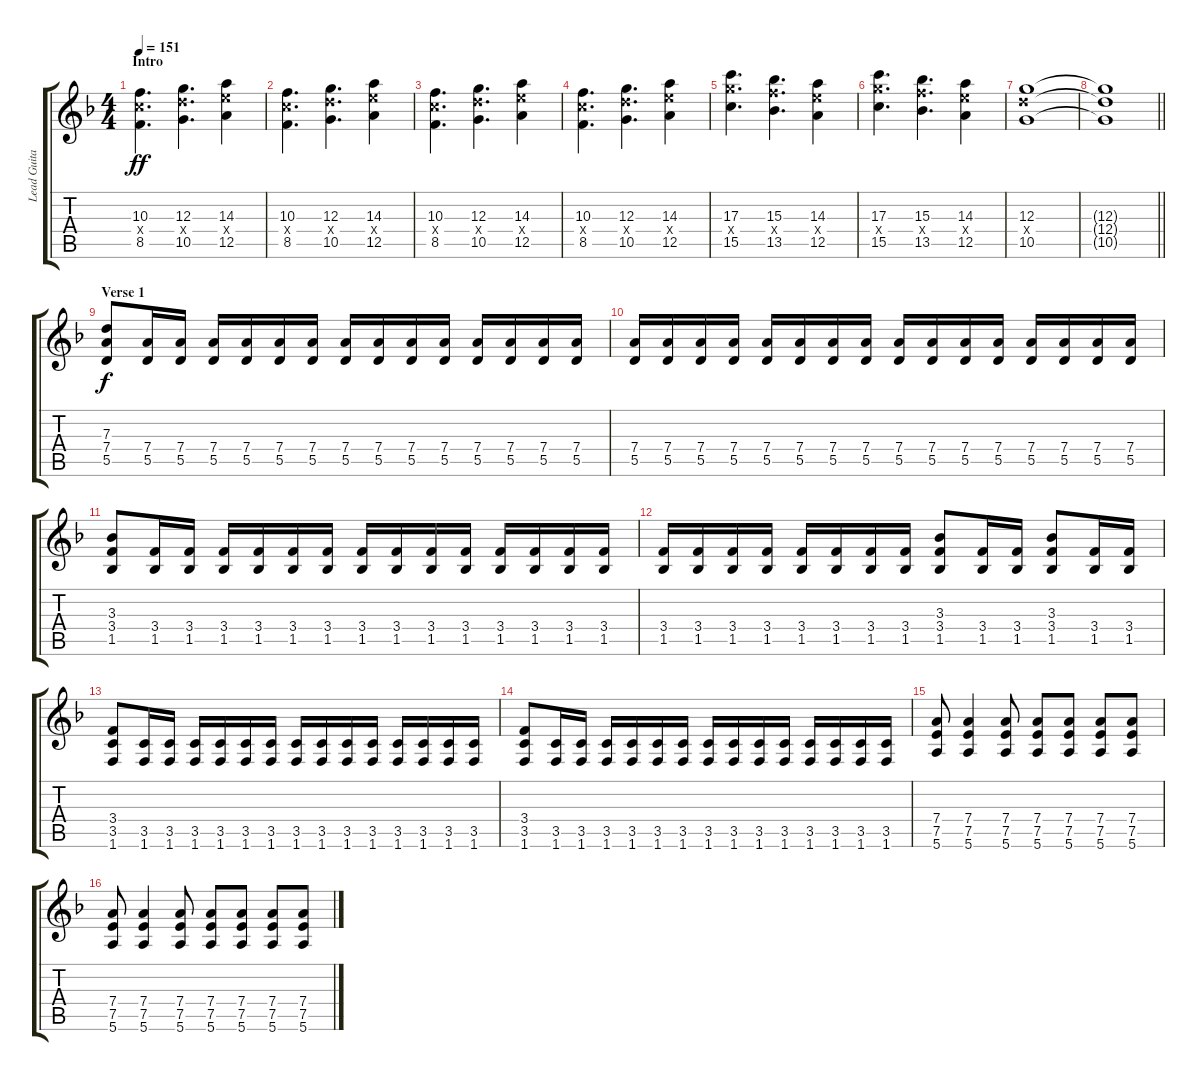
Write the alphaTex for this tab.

\track ("Lead Guitar 2 - Greg Hetson" "Lead Guita") {instrument distortionguitar}
\staff {score tabs}
\tuning (E4 B3 G3 D3 A2 E2) {hide}
\ts (4 4)
\section ("" "Intro")
\tempo 151
\clef g2
\ks f
(10.3 10.4{x} 8.5).4{d dy ff instrument distortionguitar} (12.3 12.4{x} 10.5).4{d} (14.3 14.4{x} 12.5).4 |
(10.3 10.4{x} 8.5).4{d} (12.3 12.4{x} 10.5).4{d} (14.3 14.4{x} 12.5).4 |
(10.3 10.4{x} 8.5).4{d} (12.3 12.4{x} 10.5).4{d} (14.3 14.4{x} 12.5).4 |
(10.3 10.4{x} 8.5).4{d} (12.3 12.4{x} 10.5).4{d} (14.3 14.4{x} 12.5).4 |
(17.3 17.4{x} 15.5).4{d} (15.3 15.4{x} 13.5).4{d} (14.3 14.4{x} 12.5).4 |
(17.3 17.4{x} 15.5).4{d} (15.3 15.4{x} 13.5).4{d} (14.3 14.4{x} 12.5).4 |
(12.3 12.4{x} 10.5).1 |
\barLineRight lightlight
(12.3{t} 12.4{t} 10.5{t}).1 |
\section ("" "Verse 1")
(7.3 7.4 5.5).8{dy f} (7.4 5.5).16 (7.4 5.5).16 (7.4 5.5).16 (7.4 5.5).16 (7.4 5.5).16 (7.4 5.5).16 (7.4 5.5).16 (7.4 5.5).16 (7.4 5.5).16 (7.4 5.5).16 (7.4 5.5).16 (7.4 5.5).16 (7.4 5.5).16 (7.4 5.5).16 |
(7.4 5.5).16 (7.4 5.5).16 (7.4 5.5).16 (7.4 5.5).16 (7.4 5.5).16 (7.4 5.5).16 (7.4 5.5).16 (7.4 5.5).16 (7.4 5.5).16 (7.4 5.5).16 (7.4 5.5).16 (7.4 5.5).16 (7.4 5.5).16 (7.4 5.5).16 (7.4 5.5).16 (7.4 5.5).16 |
(3.3 3.4 1.5).8 (3.4 1.5).16 (3.4 1.5).16 (3.4 1.5).16 (3.4 1.5).16 (3.4 1.5).16 (3.4 1.5).16 (3.4 1.5).16 (3.4 1.5).16 (3.4 1.5).16 (3.4 1.5).16 (3.4 1.5).16 (3.4 1.5).16 (3.4 1.5).16 (3.4 1.5).16 |
(3.4 1.5).16 (3.4 1.5).16 (3.4 1.5).16 (3.4 1.5).16 (3.4 1.5).16 (3.4 1.5).16 (3.4 1.5).16 (3.4 1.5).16 (3.3 3.4 1.5).8 (3.4 1.5).16 (3.4 1.5).16 (3.3 3.4 1.5).8 (3.4 1.5).16 (3.4 1.5).16 |
(3.4 3.5 1.6).8 (3.5 1.6).16 (3.5 1.6).16 (3.5 1.6).16 (3.5 1.6).16 (3.5 1.6).16 (3.5 1.6).16 (3.5 1.6).16 (3.5 1.6).16 (3.5 1.6).16 (3.5 1.6).16 (3.5 1.6).16 (3.5 1.6).16 (3.5 1.6).16 (3.5 1.6).16 |
(3.4 3.5 1.6).8 (3.5 1.6).16 (3.5 1.6).16 (3.5 1.6).16 (3.5 1.6).16 (3.5 1.6).16 (3.5 1.6).16 (3.5 1.6).16 (3.5 1.6).16 (3.5 1.6).16 (3.5 1.6).16 (3.5 1.6).16 (3.5 1.6).16 (3.5 1.6).16 (3.5 1.6).16 |
(7.4 7.5 5.6).8 (7.4 7.5 5.6).4 (7.4 7.5 5.6).8 (7.4 7.5 5.6).8 (7.4 7.5 5.6).8 (7.4 7.5 5.6).8 (7.4 7.5 5.6).8 |
(7.4 7.5 5.6).8 (7.4 7.5 5.6).4 (7.4 7.5 5.6).8 (7.4 7.5 5.6).8 (7.4 7.5 5.6).8 (7.4 7.5 5.6).8 (7.4 7.5 5.6).8
